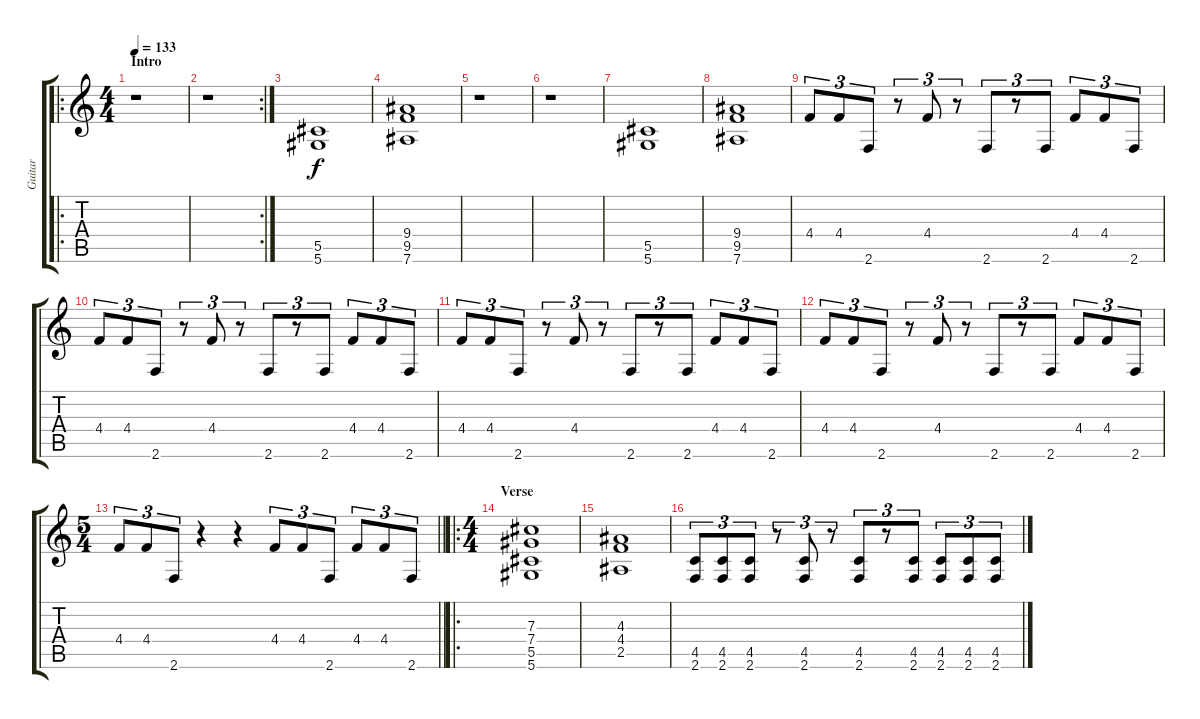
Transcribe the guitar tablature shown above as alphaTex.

\track ("Guitar" "Guitar") {instrument distortionguitar}
\staff {score tabs}
\tuning (Eb4 Bb3 Gb3 Db3 Ab2 Eb2) {hide}
\ro
\ts (4 4)
\section ("" "Intro")
\tempo 133
\clef g2
\ks c
r.1{dy f instrument distortionguitar} |
\rc 2
r.1 |
(5.5 5.6).1{volume 9} |
(9.4 9.5 7.6).1 |
r.1 |
r.1 |
(5.5 5.6).1{volume 9} |
(9.4 9.5 7.6).1 |
4.4.8{tu (3 2) volume 13} 4.4.8{tu (3 2)} 2.6.8{tu (3 2)} r.8{tu (3 2)} 4.4.8{tu (3 2)} r.8{tu (3 2)} 2.6.8{tu (3 2)} r.8{tu (3 2)} 2.6.8{tu (3 2)} 4.4.8{tu (3 2)} 4.4.8{tu (3 2)} 2.6.8{tu (3 2)} |
4.4.8{tu (3 2)} 4.4.8{tu (3 2)} 2.6.8{tu (3 2)} r.8{tu (3 2)} 4.4.8{tu (3 2)} r.8{tu (3 2)} 2.6.8{tu (3 2)} r.8{tu (3 2)} 2.6.8{tu (3 2)} 4.4.8{tu (3 2)} 4.4.8{tu (3 2)} 2.6.8{tu (3 2)} |
4.4.8{tu (3 2)} 4.4.8{tu (3 2)} 2.6.8{tu (3 2)} r.8{tu (3 2)} 4.4.8{tu (3 2)} r.8{tu (3 2)} 2.6.8{tu (3 2)} r.8{tu (3 2)} 2.6.8{tu (3 2)} 4.4.8{tu (3 2)} 4.4.8{tu (3 2)} 2.6.8{tu (3 2)} |
4.4.8{tu (3 2)} 4.4.8{tu (3 2)} 2.6.8{tu (3 2)} r.8{tu (3 2)} 4.4.8{tu (3 2)} r.8{tu (3 2)} 2.6.8{tu (3 2)} r.8{tu (3 2)} 2.6.8{tu (3 2)} 4.4.8{tu (3 2)} 4.4.8{tu (3 2)} 2.6.8{tu (3 2)} |
\ts (5 4)
\barLineRight lightlight
4.4.8{tu (3 2)} 4.4.8{tu (3 2)} 2.6.8{tu (3 2)} r.4 r.4 4.4.8{tu (3 2)} 4.4.8{tu (3 2)} 2.6.8{tu (3 2)} 4.4.8{tu (3 2)} 4.4.8{tu (3 2)} 2.6.8{tu (3 2)} |
\ro
\ts (4 4)
\section ("" "Verse")
(7.3 7.4 5.5 5.6).1 |
(4.3 4.4 2.5).1 |
(4.5 2.6).8{tu (3 2)} (4.5 2.6).8{tu (3 2)} (4.5 2.6).8{tu (3 2)} r.8{tu (3 2)} (4.5 2.6).8{tu (3 2)} r.8{tu (3 2)} (4.5 2.6).8{tu (3 2)} r.8{tu (3 2)} (4.5 2.6).8{tu (3 2)} (4.5 2.6).8{tu (3 2)} (4.5 2.6).8{tu (3 2)} (4.5 2.6).8{tu (3 2)}
